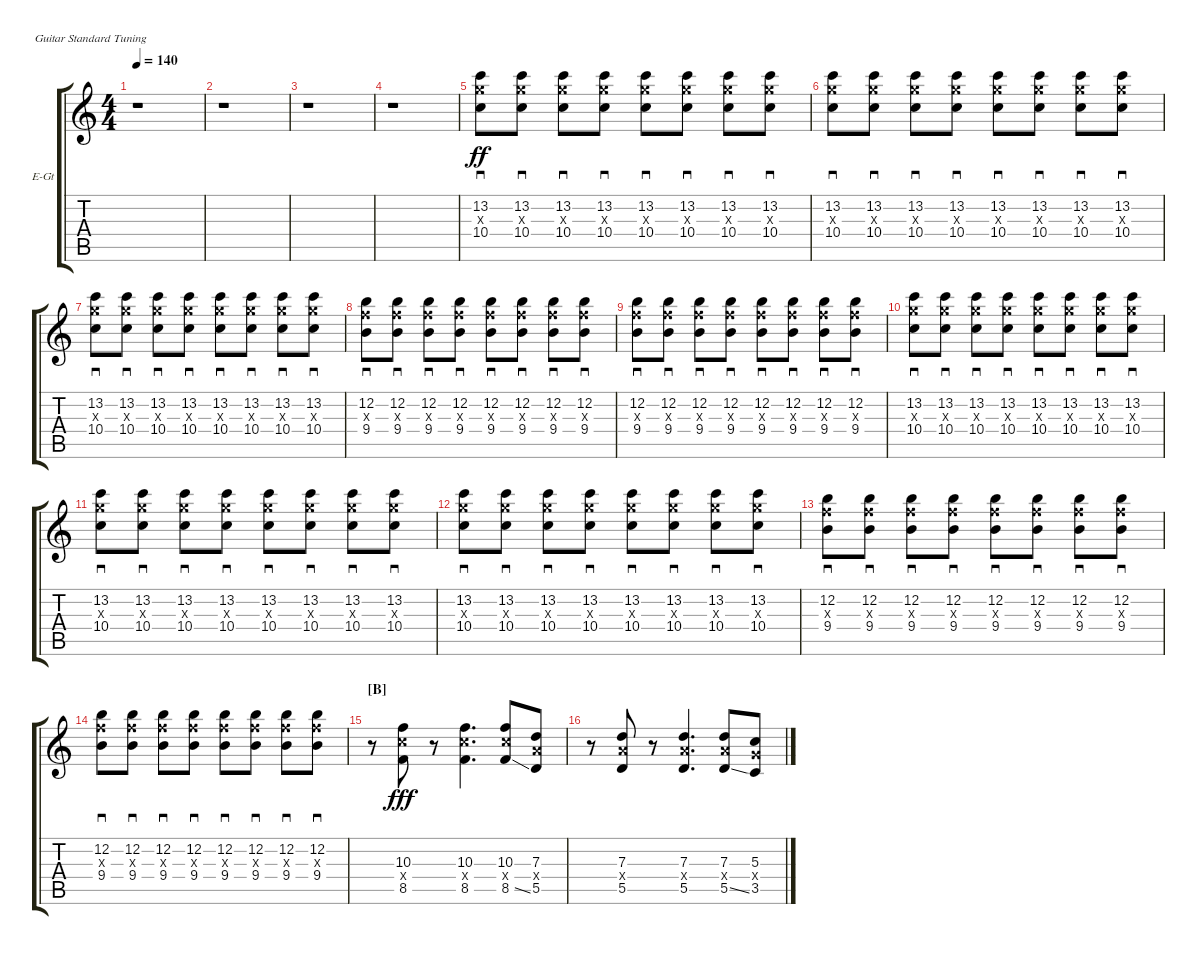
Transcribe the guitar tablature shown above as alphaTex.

\bracketExtendMode groupsimilarinstruments
\firstSystemTrackNameOrientation horizontal
\otherSystemsTrackNameOrientation horizontal
\track ("Albert Hammond Jr." "E-Gt") {instrument overdrivenguitar}
\staff {score tabs}
\tuning (E4 B3 G3 D3 A2 E2)
\ts (4 4)
\tempo 140
\clef g2
\ks aminor
r.1{dy ff} |
r.1 |
r.1 |
r.1 |
(12.3{x} 10.4 13.2).8{sd} (12.3{x} 10.4 13.2).8{sd} (12.3{x} 10.4 13.2).8{sd} (12.3{x} 10.4 13.2).8{sd} (12.3{x} 10.4 13.2).8{sd} (12.3{x} 10.4 13.2).8{sd} (12.3{x} 10.4 13.2).8{sd} (12.3{x} 10.4 13.2).8{sd} |
(12.3{x} 10.4 13.2).8{sd} (12.3{x} 10.4 13.2).8{sd} (12.3{x} 10.4 13.2).8{sd} (12.3{x} 10.4 13.2).8{sd} (12.3{x} 10.4 13.2).8{sd} (12.3{x} 10.4 13.2).8{sd} (12.3{x} 10.4 13.2).8{sd} (12.3{x} 10.4 13.2).8{sd} |
(12.3{x} 10.4 13.2).8{sd} (12.3{x} 10.4 13.2).8{sd} (12.3{x} 10.4 13.2).8{sd} (12.3{x} 10.4 13.2).8{sd} (12.3{x} 10.4 13.2).8{sd} (12.3{x} 10.4 13.2).8{sd} (12.3{x} 10.4 13.2).8{sd} (12.3{x} 10.4 13.2).8{sd} |
(10.3{x} 9.4 12.2).8{sd} (10.3{x} 9.4 12.2).8{sd} (10.3{x} 9.4 12.2).8{sd} (10.3{x} 9.4 12.2).8{sd} (10.3{x} 9.4 12.2).8{sd} (10.3{x} 9.4 12.2).8{sd} (10.3{x} 9.4 12.2).8{sd} (10.3{x} 9.4 12.2).8{sd} |
(10.3{x} 9.4 12.2).8{sd} (10.3{x} 9.4 12.2).8{sd} (10.3{x} 9.4 12.2).8{sd} (10.3{x} 9.4 12.2).8{sd} (10.3{x} 9.4 12.2).8{sd} (10.3{x} 9.4 12.2).8{sd} (10.3{x} 9.4 12.2).8{sd} (10.3{x} 9.4 12.2).8{sd} |
(12.3{x} 10.4 13.2).8{sd} (12.3{x} 10.4 13.2).8{sd} (12.3{x} 10.4 13.2).8{sd} (12.3{x} 10.4 13.2).8{sd} (12.3{x} 10.4 13.2).8{sd} (12.3{x} 10.4 13.2).8{sd} (12.3{x} 10.4 13.2).8{sd} (12.3{x} 10.4 13.2).8{sd} |
(12.3{x} 10.4 13.2).8{sd} (12.3{x} 10.4 13.2).8{sd} (12.3{x} 10.4 13.2).8{sd} (12.3{x} 10.4 13.2).8{sd} (12.3{x} 10.4 13.2).8{sd} (12.3{x} 10.4 13.2).8{sd} (12.3{x} 10.4 13.2).8{sd} (12.3{x} 10.4 13.2).8{sd} |
(12.3{x} 10.4 13.2).8{sd} (12.3{x} 10.4 13.2).8{sd} (12.3{x} 10.4 13.2).8{sd} (12.3{x} 10.4 13.2).8{sd} (12.3{x} 10.4 13.2).8{sd} (12.3{x} 10.4 13.2).8{sd} (12.3{x} 10.4 13.2).8{sd} (12.3{x} 10.4 13.2).8{sd} |
(10.3{x} 9.4 12.2).8{sd} (10.3{x} 9.4 12.2).8{sd} (10.3{x} 9.4 12.2).8{sd} (10.3{x} 9.4 12.2).8{sd} (10.3{x} 9.4 12.2).8{sd} (10.3{x} 9.4 12.2).8{sd} (10.3{x} 9.4 12.2).8{sd} (10.3{x} 9.4 12.2).8{sd} |
(10.3{x} 9.4 12.2).8{sd} (10.3{x} 9.4 12.2).8{sd} (10.3{x} 9.4 12.2).8{sd} (10.3{x} 9.4 12.2).8{sd} (10.3{x} 9.4 12.2).8{sd} (10.3{x} 9.4 12.2).8{sd} (10.3{x} 9.4 12.2).8{sd} (10.3{x} 9.4 12.2).8{sd} |
\section ("B" "")
r.8 (8.5 10.4{x} 10.3).8{dy fff} r.8 (8.5 10.4{x} 10.3).4{d} (8.5{ss} 10.4{x} 10.3).8 (5.5 7.4{x} 7.3).8 |
r.8 (5.5 7.4{x} 7.3).8 r.8 (5.5 7.4{x} 7.3).4{d} (5.5{ss} 7.4{x} 7.3).8 (3.5 5.4{x} 5.3).8
